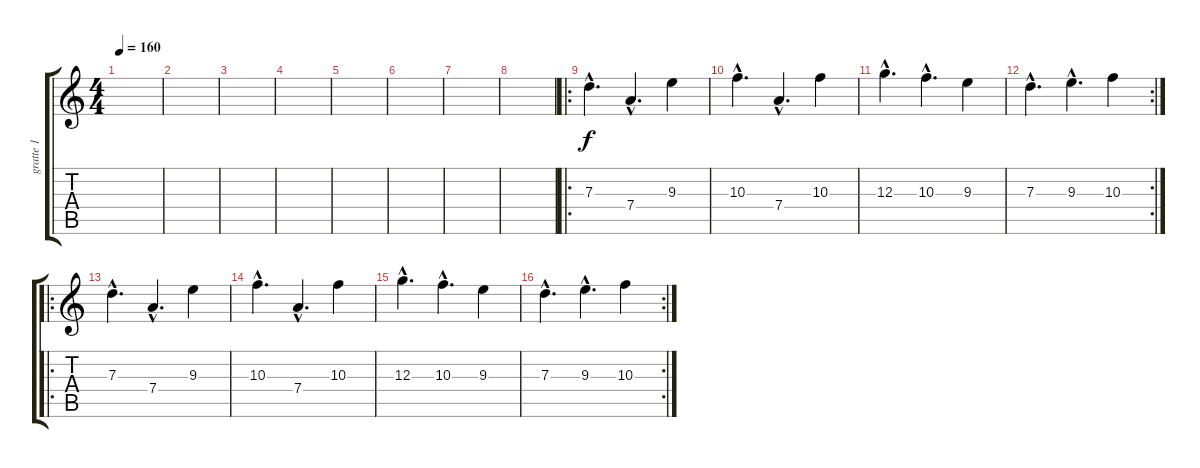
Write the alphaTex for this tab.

\track ("gratte 1" "gratte 1") {instrument distortionguitar}
\staff {score tabs}
\tuning (E4 B3 G3 D3 A2 E2) {hide}
\ts (4 4)
\tempo 160
\clef g2
\ks c
|
|
|
|
|
|
|
|
\ro
7.3{hac}.4{d} 7.4{hac}.4{d} 9.3.4 |
10.3{hac}.4{d} 7.4{hac}.4{d} 10.3.4 |
12.3{hac}.4{d} 10.3{hac}.4{d} 9.3.4 |
\rc 2
7.3{hac}.4{d} 9.3{hac}.4{d} 10.3.4 |
\ro
7.3{hac}.4{d} 7.4{hac}.4{d} 9.3.4 |
10.3{hac}.4{d} 7.4{hac}.4{d} 10.3.4 |
12.3{hac}.4{d} 10.3{hac}.4{d} 9.3.4 |
\rc 2
7.3{hac}.4{d} 9.3{hac}.4{d} 10.3.4
